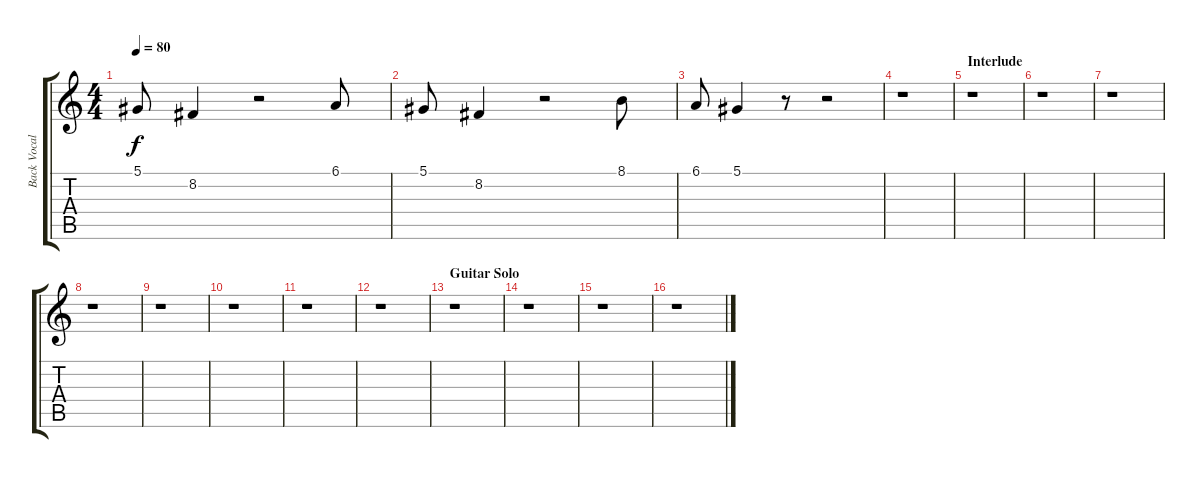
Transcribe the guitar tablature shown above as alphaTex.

\track ("Back Vocal" "Back Vocal") {instrument baritonesax}
\staff {score tabs}
\tuning (Eb4 Bb3 Gb3 Db3 Ab2 Eb2) {hide}
\ts (4 4)
\tempo 80
\clef g2
\ks c
5.1.8{dy f} 8.2.4 r.2{balance 0} 6.1.8 |
5.1.8 8.2.4 r.2{balance 16} 8.1.8 |
6.1.8 5.1.4 r.8 r.2 |
r.1 |
\section ("" "Interlude")
r.1 |
r.1 |
r.1 |
r.1 |
r.1 |
r.1 |
r.1 |
r.1 |
\section ("" "Guitar Solo")
r.1 |
r.1 |
r.1 |
r.1
